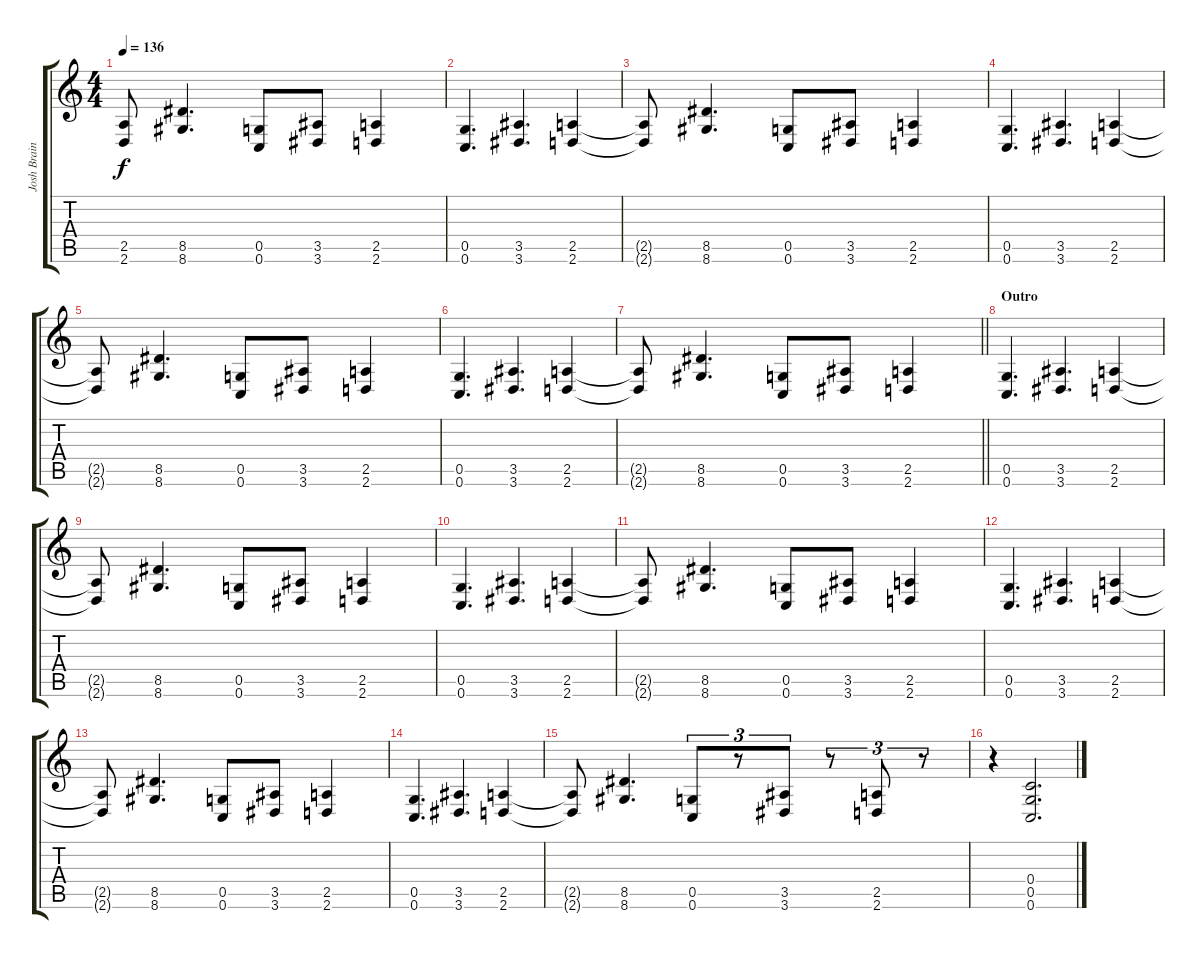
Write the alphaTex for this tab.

\track ("Josh Brainard" "Josh Brain") {instrument distortionguitar}
\staff {score tabs}
\tuning (D4 A3 F3 C3 G2 C2) {hide}
\ts (4 4)
\tempo 136
\clef g2
\ks c
(2.5{t} 2.6{t}).8{dy f} (8.5 8.6).4{d} (0.5 0.6).8 (3.5 3.6).8 (2.5 2.6).4 |
(0.5 0.6).4{d} (3.5 3.6).4{d} (2.5 2.6).4 |
(2.5{t} 2.6{t}).8 (8.5 8.6).4{d} (0.5 0.6).8 (3.5 3.6).8 (2.5 2.6).4 |
(0.5 0.6).4{d} (3.5 3.6).4{d} (2.5 2.6).4 |
(2.5{t} 2.6{t}).8 (8.5 8.6).4{d} (0.5 0.6).8 (3.5 3.6).8 (2.5 2.6).4 |
(0.5 0.6).4{d} (3.5 3.6).4{d} (2.5 2.6).4 |
\barLineRight lightlight
(2.5{t} 2.6{t}).8 (8.5 8.6).4{d} (0.5 0.6).8 (3.5 3.6).8 (2.5 2.6).4 |
\section ("" "Outro")
(0.5 0.6).4{d} (3.5 3.6).4{d} (2.5 2.6).4 |
(2.5{t} 2.6{t}).8 (8.5 8.6).4{d} (0.5 0.6).8 (3.5 3.6).8 (2.5 2.6).4 |
(0.5 0.6).4{d} (3.5 3.6).4{d} (2.5 2.6).4 |
(2.5{t} 2.6{t}).8 (8.5 8.6).4{d} (0.5 0.6).8 (3.5 3.6).8 (2.5 2.6).4 |
(0.5 0.6).4{d} (3.5 3.6).4{d} (2.5 2.6).4 |
(2.5{t} 2.6{t}).8 (8.5 8.6).4{d} (0.5 0.6).8 (3.5 3.6).8 (2.5 2.6).4 |
(0.5 0.6).4{d} (3.5 3.6).4{d} (2.5 2.6).4 |
(2.5{t} 2.6{t}).8 (8.5 8.6).4{d} (0.5 0.6).8{tu (3 2)} r.8{tu (3 2)} (3.5 3.6).8{tu (3 2)} r.8{tu (3 2)} (2.5 2.6).8{tu (3 2)} r.8{tu (3 2)} |
r.4 (0.4 0.5 0.6).2{d}
